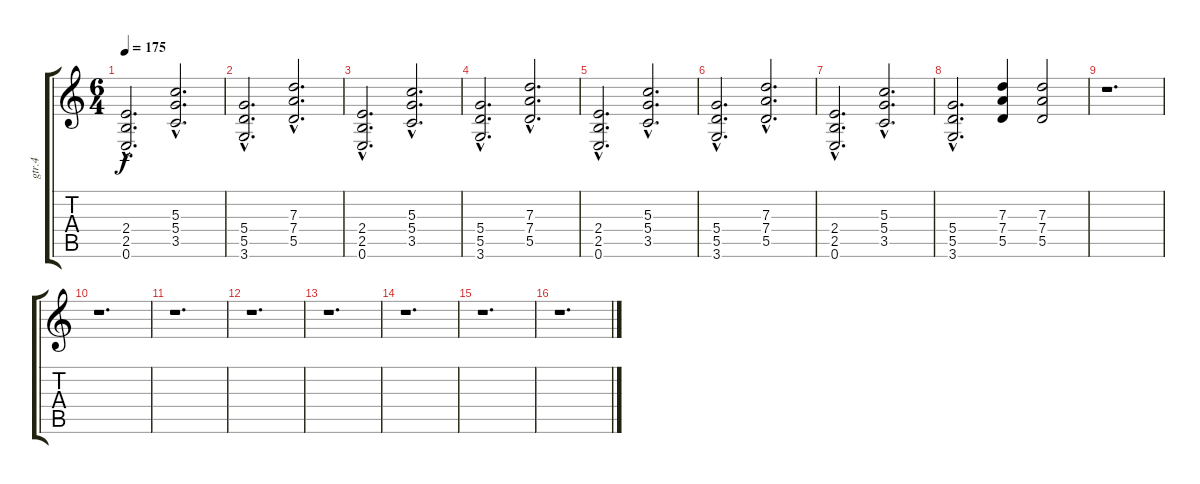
\track ("gtr.4" "gtr.4") {instrument distortionguitar}
\staff {score tabs}
\tuning (E4 B3 G3 D3 A2 E2) {hide}
\ts (6 4)
\tempo 175
\clef g2
\ks c
(2.4{hac} 2.5{hac} 0.6{hac}).2{d dy f} (5.3{hac} 5.4{hac} 3.5{hac}).2{d} |
(5.4{hac} 5.5{hac} 3.6{hac}).2{d} (7.3{hac} 7.4{hac} 5.5{hac}).2{d} |
(2.4{hac} 2.5{hac} 0.6{hac}).2{d} (5.3{hac} 5.4{hac} 3.5{hac}).2{d} |
(5.4{hac} 5.5{hac} 3.6{hac}).2{d} (7.3{hac} 7.4{hac} 5.5{hac}).2{d} |
(2.4{hac} 2.5{hac} 0.6{hac}).2{d} (5.3{hac} 5.4{hac} 3.5{hac}).2{d} |
(5.4{hac} 5.5{hac} 3.6{hac}).2{d} (7.3{hac} 7.4{hac} 5.5{hac}).2{d} |
(2.4{hac} 2.5{hac} 0.6{hac}).2{d} (5.3{hac} 5.4{hac} 3.5{hac}).2{d} |
(5.4{hac} 5.5{hac} 3.6{hac}).2{d} (7.3 7.4 5.5).4 (7.3 7.4 5.5).2 |
r.1{d} |
r.1{d} |
r.1{d} |
r.1{d} |
r.1{d} |
r.1{d} |
r.1{d} |
r.1{d}
